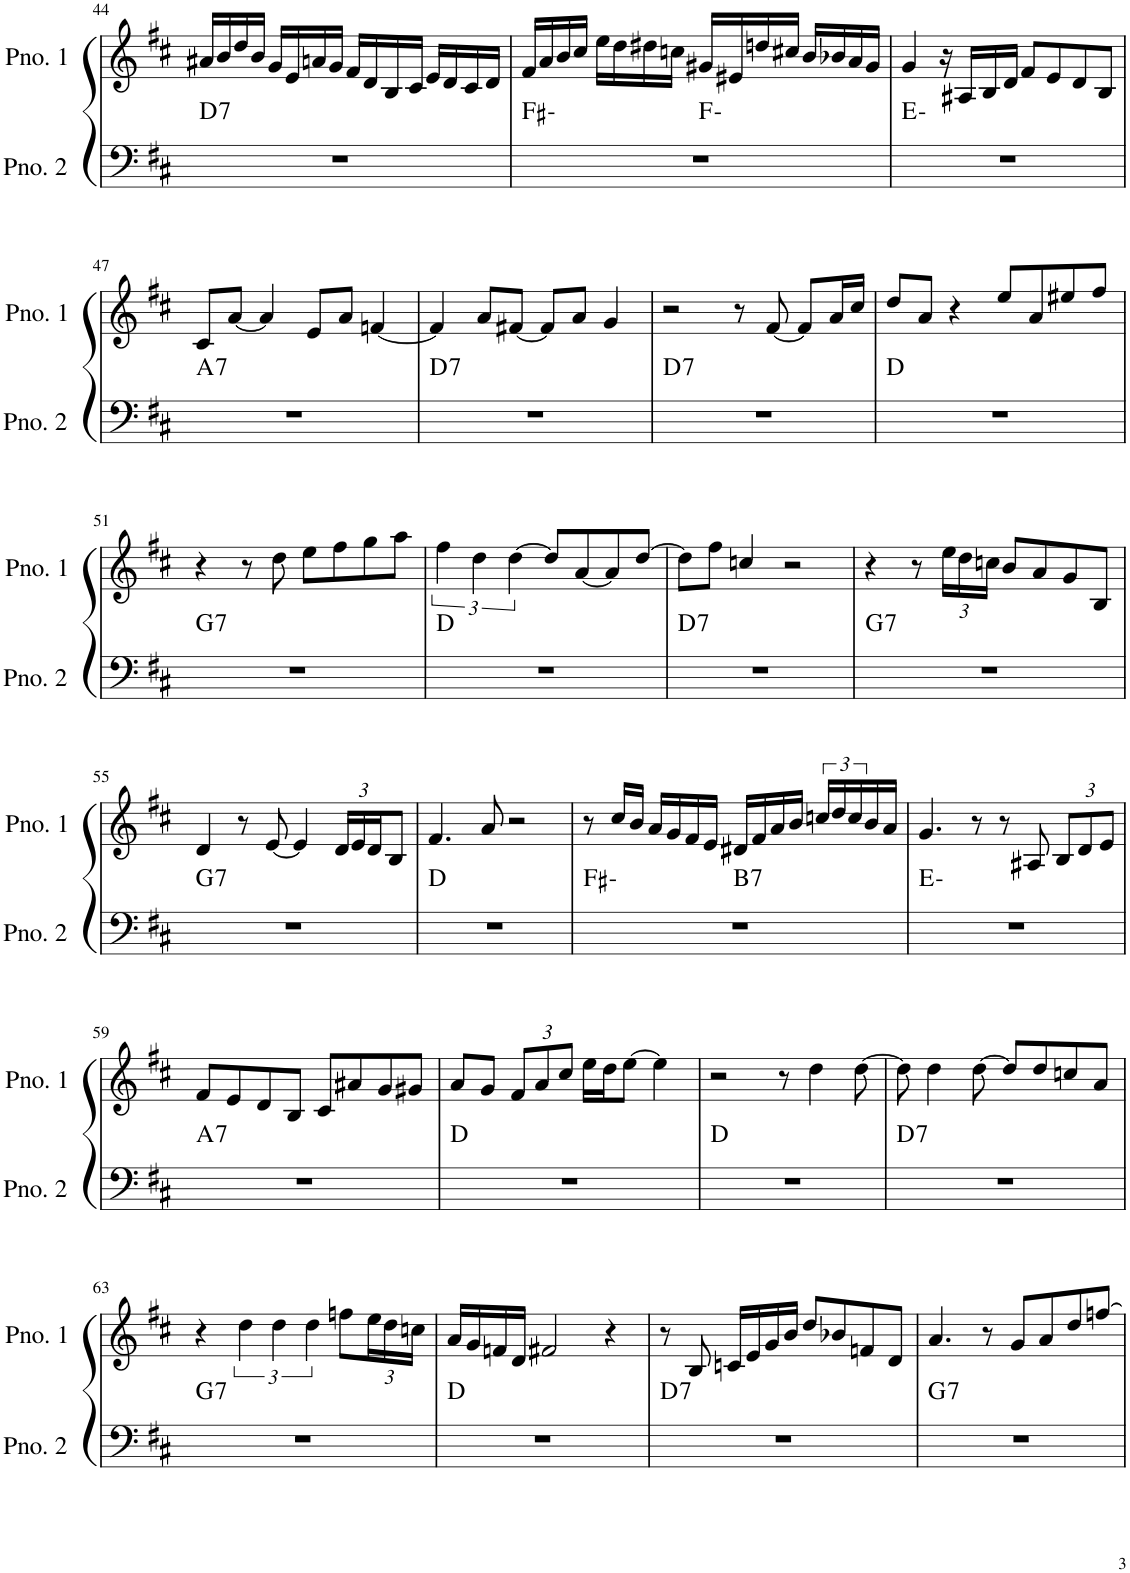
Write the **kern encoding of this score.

**kern	**harte	**kern
*part2	*part2	*part1
*staff2	*	*staff1
*I"ピアノ 2	*	*I"ピアノ 1
!!LO:PB:g=z
*clefF4	*	*clefG2
*k[f#c#]	*	*k[f#c#]
*M4/4	*	*M4/4
=44	=44	=44
!	!LO:H:kt=7	!
1r	D:7	16a#X/LL
.	.	16b/
.	.	16dd/
.	.	16b/JJ
.	.	16g/LL
.	.	16e/
.	.	16an/
.	.	16g/JJ
.	.	16f#/LL
.	.	16d/
.	.	16B/
.	.	16c#/JJ
.	.	16e/LL
.	.	16d/
.	.	16c#/
.	.	16d/JJ
=45	=45	=45
*^	*	*
1r	2ryy	F#:min	16f#/LL
.	.	.	16a/
.	.	.	16b/
.	.	.	16cc#/JJ
.	.	.	16ee\LL
.	.	.	16dd\
.	.	.	16dd#X\
.	.	.	16ccn\JJ
.	2ryy	F:min	16g#X/LL
.	.	.	16e#X/
.	.	.	16ddn/
.	.	.	16cc#X/JJ
.	.	.	16b/LL
.	.	.	16b-X/
.	.	.	16a/
.	.	.	16g#/JJ
*v	*v	*	*
=46	=46	=46
1r	E:min	4g/
.	.	16r
.	.	16A#X/LL
.	.	16B/
.	.	16d/JJ
.	.	8f#/L
.	.	8e/
.	.	8d/
.	.	8B/J
!!LO:LB:g=z
=47	=47	=47
!	!LO:H:kt=7	!
1r	A:7	8c#/L
.	.	[8a/J
.	.	4a/]
.	.	8e/L
.	.	8a/J
.	.	[4fn/
=48	=48	=48
!	!LO:H:kt=7	!
1r	D:7	4f/]
.	.	8a/L
.	.	[8f#X/J
.	.	8f#/L]
.	.	8a/J
.	.	4g/
=49	=49	=49
!	!LO:H:kt=7	!
1r	D:7	2r
.	.	8r
.	.	[8f#/
.	.	8f#/L]
.	.	16a/L
.	.	16cc#/JJ
=50	=50	=50
1r	D:maj	8dd/L
.	.	8a/J
.	.	4r
.	.	8ee/L
.	.	8a/
.	.	8ee#X/
.	.	8ff#/J
!!LO:LB:g=z
=51	=51	=51
!	!LO:H:kt=7	!
1r	G:7	4r
.	.	8r
.	.	8dd\
.	.	8ee\L
.	.	8ff#\
.	.	8gg\
.	.	8aa\J
=52	=52	=52
1r	D:maj	6ff#\
.	.	6dd\
.	.	[6dd\
.	.	8dd/L]
.	.	[8a/
.	.	8a/]
.	.	[8dd/J
=53	=53	=53
!	!LO:H:kt=7	!
1r	D:7	8dd\L]
.	.	8ff#\J
.	.	4ccn/
.	.	2r
=54	=54	=54
!	!LO:H:kt=7	!
1r	G:7	4r
.	.	8r
*	*	*Xbrackettup
.	.	24ee\LL
.	.	24dd\
.	.	24ccn\JJ
.	.	8b/L
.	.	8a/
.	.	8g/
.	.	8B/J
!!LO:LB:g=z
=55	=55	=55
!	!LO:H:kt=7	!
1r	G:7	4d/
.	.	8r
.	.	[8e/
.	.	4e/]
.	.	24d/LL
.	.	24e/
.	.	24d/J
.	.	8B/J
=56	=56	=56
1r	D:maj	4.f#/
.	.	8a/
.	.	2r
=57	=57	=57
*^	*	*
1r	2ryy	F#:min	8r
.	.	.	16cc#/LL
.	.	.	16b/JJ
.	.	.	16a/LL
.	.	.	16g/
.	.	.	16f#/
.	.	.	16e/JJ
!	!	!LO:H:kt=7	!
.	2ryy	B:7	16d#X/LL
.	.	.	16f#/
.	.	.	16a/
.	.	.	16b/JJ
*	*	*	*brackettup
.	.	.	24ccn/LL
.	.	.	24dd/
.	.	.	24cc/
.	.	.	16b/
.	.	.	16a/JJ
*v	*v	*	*
=58	=58	=58
1r	E:min	4.g/
.	.	8r
.	.	8r
.	.	8A#X/
*	*	*Xbrackettup
.	.	12B/L
.	.	12d/
.	.	12e/J
!!LO:LB:g=z
=59	=59	=59
!	!LO:H:kt=7	!
1r	A:7	8f#/L
.	.	8e/
.	.	8d/
.	.	8B/J
.	.	8c#/L
.	.	8a#X/
.	.	8g/
.	.	8g#X/J
=60	=60	=60
1r	D:maj	8a/L
.	.	8g/J
.	.	12f#/L
.	.	12a/
.	.	12cc#/J
.	.	16ee\LL
.	.	16dd\J
.	.	[8ee\J
.	.	4ee\]
=61	=61	=61
1r	D:maj	2r
.	.	8r
.	.	4dd\
.	.	[8dd\
=62	=62	=62
!	!LO:H:kt=7	!
1r	D:7	8dd\]
.	.	4dd\
.	.	[8dd\
.	.	8dd/L]
.	.	8dd/
.	.	8ccn/
.	.	8a/J
!!LO:LB:g=z
=63	=63	=63
!	!LO:H:kt=7	!
1r	G:7	4r
*	*	*brackettup
.	.	6dd\
.	.	6dd\
.	.	6dd\
.	.	8ffn\L
*	*	*Xbrackettup
.	.	24ee\L
.	.	24dd\
.	.	24ccn\JJ
=64	=64	=64
1r	D:maj	16a/LL
.	.	16g/
.	.	16fn/
.	.	16d/JJ
.	.	2f#X/
.	.	4r
=65	=65	=65
!	!LO:H:kt=7	!
1r	D:7	8r
.	.	8B/
.	.	16cn/LL
.	.	16e/
.	.	16g/
.	.	16b/JJ
.	.	8dd/L
.	.	8b-X/
.	.	8fn/
.	.	8d/J
=66	=66	=66
!	!LO:H:kt=7	!
1r	G:7	4.a/
.	.	8r
.	.	8g/L
.	.	8a/
.	.	8dd/
.	.	[8ffn/J
=	=	=
*-	*-	*-
